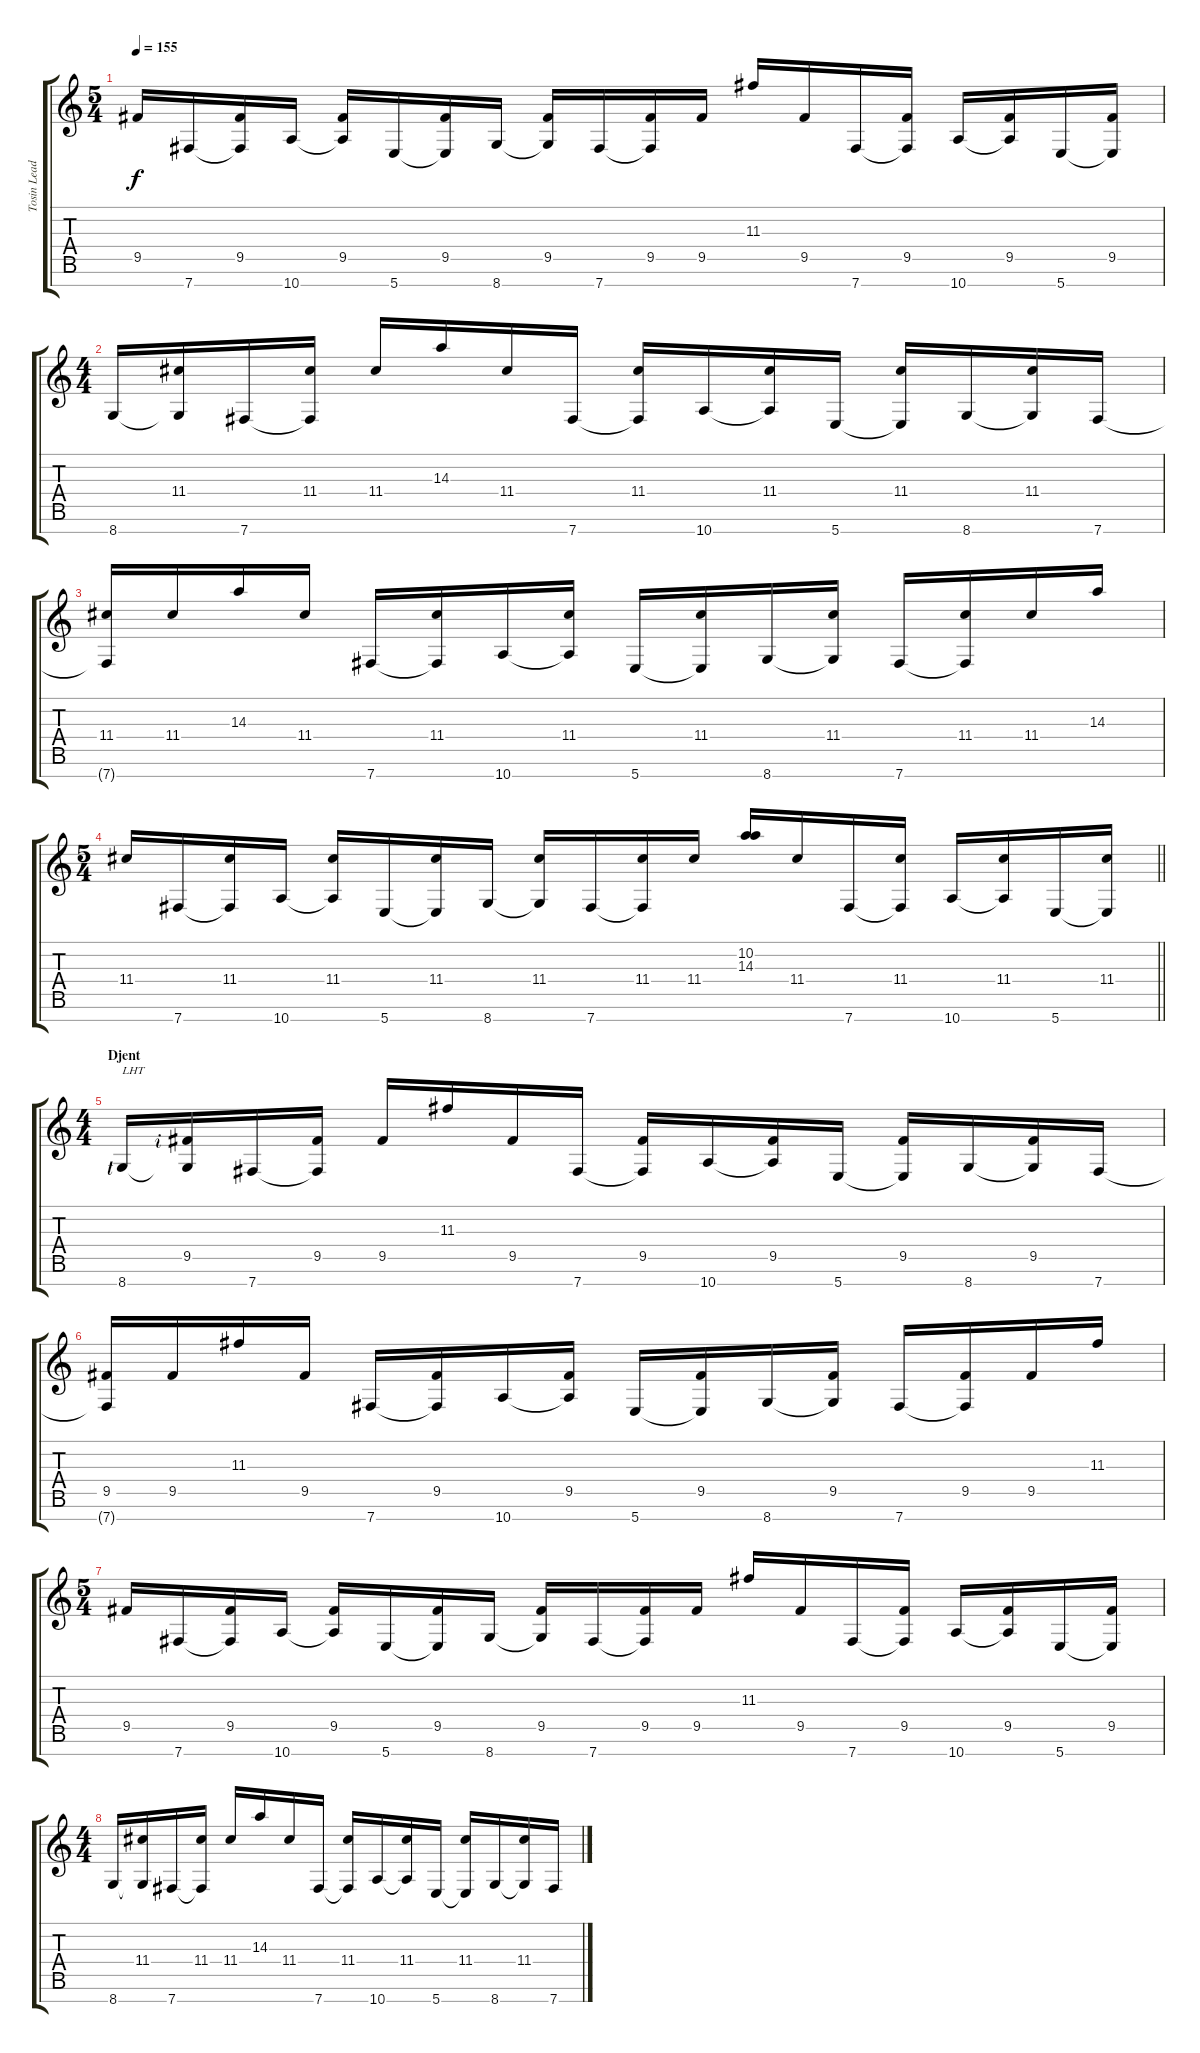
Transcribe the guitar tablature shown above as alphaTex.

\track ("Tosin Lead Left" "Tosin Lead") {instrument distortionguitar}
\staff {score tabs}
\tuning (E4 B3 G3 D3 A2 D2 B1) {hide}
\ts (5 4)
\tempo 155
\clef g2
\ks c
9.5.16{dy f} 7.7.16 (9.5 7.7{t}).16 10.7.16 (9.5 10.7{t}).16 5.7.16 (9.5 5.7{t}).16 8.7.16 (9.5 8.7{t}).16 7.7.16 (9.5 7.7{t}).16 9.5.16 11.3.16 9.5.16 7.7.16 (9.5 7.7{t}).16 10.7.16 (9.5 10.7{t}).16 5.7.16 (9.5 5.7{t}).16 |
\ts (4 4)
8.7.16 (11.4 8.7{t}).16 7.7.16 (11.4 7.7{t}).16 11.4.16 14.3.16 11.4.16 7.7.16 (11.4 7.7{t}).16 10.7.16 (11.4 10.7{t}).16 5.7.16 (11.4 5.7{t}).16 8.7.16 (11.4 8.7{t}).16 7.7.16 |
(11.4 7.7{t}).16 11.4.16 14.3.16 11.4.16 7.7.16 (11.4 7.7{t}).16 10.7.16 (11.4 10.7{t}).16 5.7.16 (11.4 5.7{t}).16 8.7.16 (11.4 8.7{t}).16 7.7.16 (11.4 7.7{t}).16 11.4.16 14.3.16 |
\ts (5 4)
\barLineRight lightlight
11.4.16 7.7.16 (11.4 7.7{t}).16 10.7.16 (11.4 10.7{t}).16 5.7.16 (11.4 5.7{t}).16 8.7.16 (11.4 8.7{t}).16 7.7.16 (11.4 7.7{t}).16 11.4.16 (10.2 14.3).16 11.4.16 7.7.16 (11.4 7.7{t}).16 10.7.16 (11.4 10.7{t}).16 5.7.16 (11.4 5.7{t}).16 |
\ts (4 4)
\section ("" "Djent")
8.7{lf 1}.16{txt "LHT" instrument electricguitarjazz} (9.5{rf 2} 8.7{t}).16 7.7.16 (9.5 7.7{t}).16 9.5.16 11.3.16 9.5.16 7.7.16 (9.5 7.7{t}).16 10.7.16 (9.5 10.7{t}).16 5.7.16 (9.5 5.7{t}).16 8.7.16 (9.5 8.7{t}).16 7.7.16 |
(9.5 7.7{t}).16 9.5.16 11.3.16 9.5.16 7.7.16 (9.5 7.7{t}).16 10.7.16 (9.5 10.7{t}).16 5.7.16 (9.5 5.7{t}).16 8.7.16 (9.5 8.7{t}).16 7.7.16 (9.5 7.7{t}).16 9.5.16 11.3.16 |
\ts (5 4)
9.5.16 7.7.16 (9.5 7.7{t}).16 10.7.16 (9.5 10.7{t}).16 5.7.16 (9.5 5.7{t}).16 8.7.16 (9.5 8.7{t}).16 7.7.16 (9.5 7.7{t}).16 9.5.16 11.3.16 9.5.16 7.7.16 (9.5 7.7{t}).16 10.7.16 (9.5 10.7{t}).16 5.7.16 (9.5 5.7{t}).16 |
\ts (4 4)
8.7.16 (11.4 8.7{t}).16 7.7.16 (11.4 7.7{t}).16 11.4.16 14.3.16 11.4.16 7.7.16 (11.4 7.7{t}).16 10.7.16 (11.4 10.7{t}).16 5.7.16 (11.4 5.7{t}).16 8.7.16 (11.4 8.7{t}).16 7.7.16
